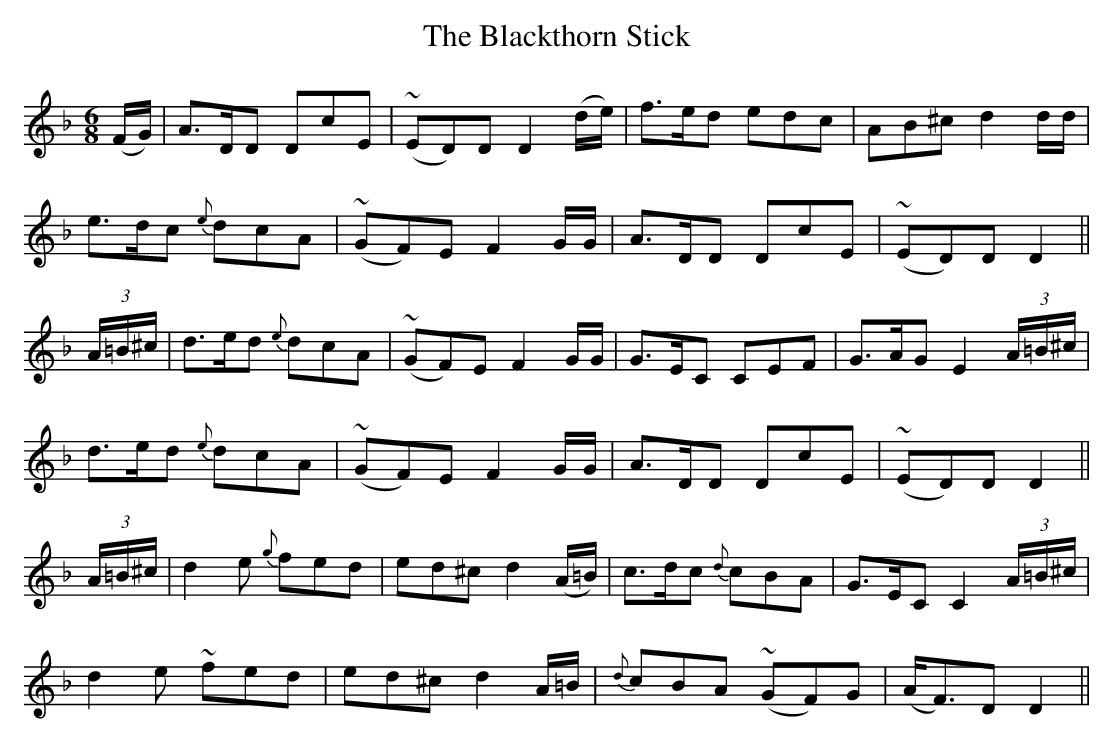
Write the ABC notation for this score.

X:1
T: The Blackthorn Stick
M:6/8
L:1/8
K:Dm
(F/G/) | A>DD DcE | (~ED)D D2 (d/e/) | f>ed edc | AB^c d2 d/d/ |
e>dc {e}dcA | (~GF)E F2 G/G/ | A>DD DcE | (~ED)D D2 ||
(3A/=B/^c/ | d>ed {e}dcA | (~GF)E F2 G/G/ | G>EC CEF | G>AG E2 (3A/=B/^c/ |
d>ed {e}dcA | (~GF)E F2 G/G/ | A>DD DcE | (~ED)D D2 ||
(3A/=B/^c/ | d2 e {g}fed | ed^c d2 (A/=B/) | c>dc {d}cBA | G>EC C2 (3A/=B/^c/ |
d2 e ~fed | ed^c d2 A/=B/ | {d}cBA (~GF)G | (A<F)D D2 ||
